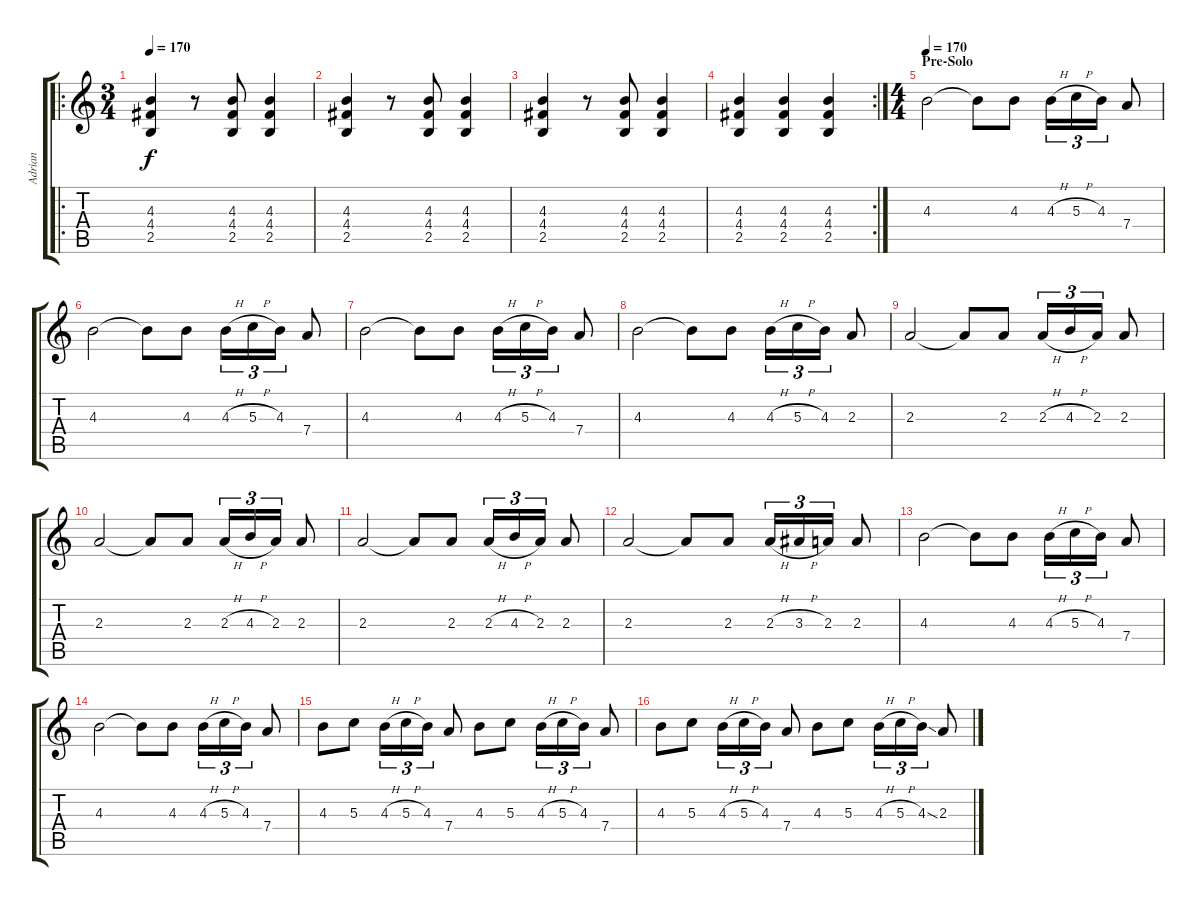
\track ("Adrian" "Adrian") {instrument electricguitarclean}
\staff {score tabs}
\tuning (E4 B3 G3 D3 A2 E2) {hide}
\ro
\ts (3 4)
\tempo 170
\clef g2
\ks c
(4.3 4.4 2.5).4{dy f} r.8 (4.3 4.4 2.5).8 (4.3 4.4 2.5).4 |
(4.3 4.4 2.5).4 r.8 (4.3 4.4 2.5).8 (4.3 4.4 2.5).4 |
(4.3 4.4 2.5).4 r.8 (4.3 4.4 2.5).8 (4.3 4.4 2.5).4 |
\rc 2
(4.3 4.4 2.5).4 (4.3 4.4 2.5).4 (4.3 4.4 2.5).4 |
\ts (4 4)
\section ("" "Pre-Solo")
\tempo 170
4.3.2{volume 14 instrument distortionguitar} 4.3{t}.8 4.3.8 4.3{h}.16{tu (3 2)} 5.3{h}.16{tu (3 2)} 4.3.16{tu (3 2)} 7.4.8 |
4.3.2 4.3{t}.8 4.3.8 4.3{h}.16{tu (3 2)} 5.3{h}.16{tu (3 2)} 4.3.16{tu (3 2)} 7.4.8 |
4.3.2 4.3{t}.8 4.3.8 4.3{h}.16{tu (3 2)} 5.3{h}.16{tu (3 2)} 4.3.16{tu (3 2)} 7.4.8 |
4.3.2 4.3{t}.8 4.3.8 4.3{h}.16{tu (3 2)} 5.3{h}.16{tu (3 2)} 4.3.16{tu (3 2)} 2.3.8 |
2.3.2 2.3{t}.8 2.3.8 2.3{h}.16{tu (3 2)} 4.3{h}.16{tu (3 2)} 2.3.16{tu (3 2)} 2.3.8 |
2.3.2 2.3{t}.8 2.3.8 2.3{h}.16{tu (3 2)} 4.3{h}.16{tu (3 2)} 2.3.16{tu (3 2)} 2.3.8 |
2.3.2 2.3{t}.8 2.3.8 2.3{h}.16{tu (3 2)} 4.3{h}.16{tu (3 2)} 2.3.16{tu (3 2)} 2.3.8 |
2.3.2 2.3{t}.8 2.3.8 2.3{h}.16{tu (3 2)} 3.3{h}.16{tu (3 2)} 2.3.16{tu (3 2)} 2.3.8 |
4.3.2 4.3{t}.8 4.3.8 4.3{h}.16{tu (3 2)} 5.3{h}.16{tu (3 2)} 4.3.16{tu (3 2)} 7.4.8 |
4.3.2 4.3{t}.8 4.3.8 4.3{h}.16{tu (3 2)} 5.3{h}.16{tu (3 2)} 4.3.16{tu (3 2)} 7.4.8 |
4.3.8 5.3.8 4.3{h}.16{tu (3 2)} 5.3{h}.16{tu (3 2)} 4.3.16{tu (3 2)} 7.4.8 4.3.8 5.3.8 4.3{h}.16{tu (3 2)} 5.3{h}.16{tu (3 2)} 4.3.16{tu (3 2)} 7.4.8 |
4.3.8 5.3.8 4.3{h}.16{tu (3 2)} 5.3{h}.16{tu (3 2)} 4.3.16{tu (3 2)} 7.4.8 4.3.8 5.3.8 4.3{h}.16{tu (3 2)} 5.3{h}.16{tu (3 2)} 4.3{ss}.16{tu (3 2)} 2.3.8
